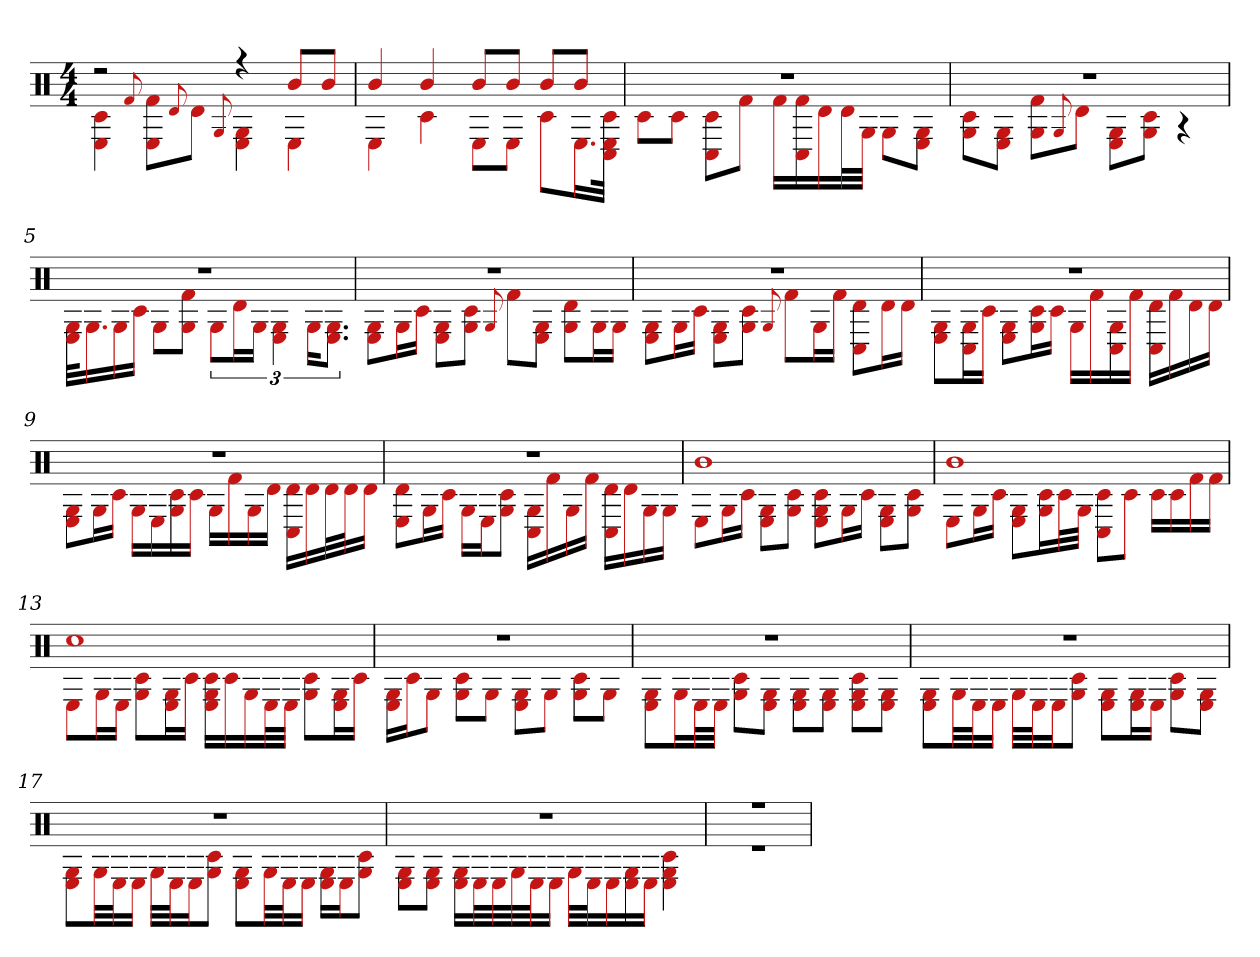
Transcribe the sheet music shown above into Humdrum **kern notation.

**kern
*part1
*staff1
*clefX
*k[]
*M4/4
=1
*^
2r	4c# 4E
.	8qqf#
.	8f# 8EL
.	8qqd
.	8dJ
.	8qqG
4r	4E 4G
8bL	4E
8bJ	.
=2	=2
4b	4E
4b	4c#
8bL	8EL
8bJ	8EJ
8bL	8c#L
8bJ	16.EL
.	32E 32c# 32C#JJk
=3	=3
1r	8c#L
.	8c#J
.	8C# 8c#L
.	8f#J
.	16f#LL
.	16f# 16C#
.	16d
.	32dL
.	32GJJJ
.	8GL
.	8G 8EJ
=4	=4
1r	8c# 8GL
.	8E 8GJ
.	8G 8f#L
.	8qqG
.	8dJ
.	8G 8EL
.	8c# 8GJ
.	4r
=5	=5
1r	32G 32EKLL
.	16.G
.	16G
.	16c#JJ
.	8GL
.	8G 8f#J
.	12GL
.	24dL
.	24GJJ
.	6E 6G
.	24GKL
.	12.G 12.EJ
=6	=6
1r	8E 8GL
.	16GL
.	16c#JJ
.	8G 8EL
.	8c# 8GJ
.	8qqG
.	8f#L
.	8G 8EJ
.	8d 8GL
.	16GL
.	16GJJ
=7	=7
1r	8E 8GL
.	16GL
.	16c#JJ
.	8G 8EL
.	8G 8c#J
.	8qqG
.	8f#L
.	16GL
.	16f#JJ
.	8d 8C#L
.	16dL
.	16dJJ
=8	=8
1r	8E 8GL
.	16G 16C#L
.	16c#JJ
.	8G 8EL
.	16G 16c#L
.	16c#JJ
.	16GLL
.	16f#
.	16C# 16G
.	16f#JJ
.	16C# 16dLL
.	16f#
.	16d
.	16dJJ
=9	=9
1r	8G 8EL
.	16GL
.	16c#JJ
.	16GLL
.	16E
.	16c# 16G
.	16c#JJ
.	16GLL
.	16f#
.	16G
.	16dJJ
.	16C# 16dLL
.	16d
.	32dL
.	32dJ
.	16dJJ
=10	=10
1r	8d 8EL
.	16GL
.	16c#JJ
.	16GLL
.	16EJ
.	8G 8c#J
.	16G 16C#LL
.	16f#
.	16G
.	16f#JJ
.	16d 16C#LL
.	16d
.	16G
.	16GJJ
=11	=11
1b	8EL
.	16GL
.	16c#JJ
.	8G 8EL
.	8c# 8GJ
.	8E 8G 8c#L
.	16GL
.	16c#JJ
.	8G 8EL
.	8c# 8GJ
=12	=12
1b	8EL
.	16GL
.	16c#JJ
.	8G 8EL
.	16G 16c#L
.	32c#L
.	32GJJJ
.	8C# 8c#L
.	8c#J
.	16c#LL
.	16c#
.	16f#
.	16f#JJ
=13	=13
1cc#	8EL
.	16GL
.	16EJJ
.	8c# 8GL
.	16E 16GL
.	16c#JJ
.	16c# 16E 16GLL
.	16c#
.	16G
.	32EL
.	32EJJJ
.	8c# 8GL
.	16E 16GL
.	16c#JJ
=14	=14
1r	16E 16GLL
.	16c#J
.	8GJ
.	8c# 8GL
.	8GJ
.	8G 8EL
.	8GJ
.	8c# 8GL
.	8GJ
=15	=15
1r	8E 8GL
.	16GL
.	32EL
.	32EJJJ
.	8c# 8GL
.	8E 8GJ
.	8E 8GL
.	8G 8EJ
.	8E 8c# 8GL
.	8E 8GJ
=16	=16
1r	8E 8GL
.	32GLL
.	32EJ
.	16EJJ
.	32GLLL
.	32EJ
.	16EJ
.	8c# 8GJ
.	8G 8EL
.	16G 16EL
.	16EJJ
.	8c# 8GL
.	8G 8EJ
=17	=17
1r	8E 8GL
.	32GLL
.	32EJ
.	16EJJ
.	32GLLL
.	32EJ
.	16EJ
.	8c# 8GJ
.	8E 8GL
.	32GLL
.	32EJ
.	16EJJ
.	16G 16ELL
.	16EJ
.	8c# 8GJ
=18	=18
1r	8E 8GL
.	8G 8EJ
.	16E 16GLL
.	32EL
.	32E
.	32G
.	32EJ
.	16EJJ
.	32GLLL
.	32EJ
.	16E
.	16G 16E
.	16EJJ
.	4c# 4G 4E
=19	=19
1r	1r
*v	*v
=
*-
